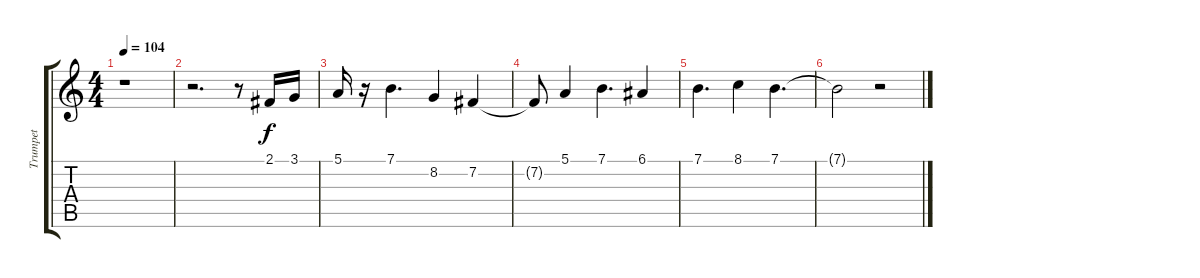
\track ("Trumpet" "Trumpet") {instrument trumpet}
\staff {score tabs}
\tuning (E4 B3 G3 D3 A2 E2) {hide}
\ts (4 4)
\tempo 104
\clef g2
\ks c
r.1{dy f} |
r.2{d} r.8 2.1.16 3.1.16 |
5.1.16 r.16 7.1.4{d} 8.2.4 7.2.4 |
7.2{t}.8 5.1.4 7.1.4{d} 6.1.4 |
7.1.4{d} 8.1.4 7.1.4{d} |
7.1{t}.2 r.2
